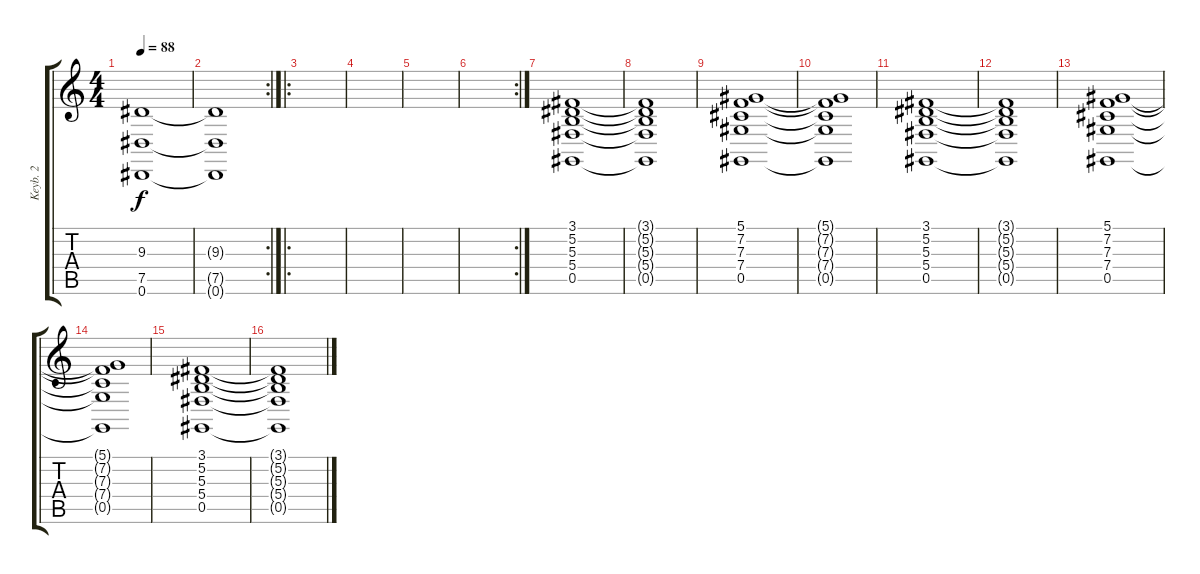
\track ("Keyb. 2" "Keyb. 2") {instrument stringensemble1}
\staff {score tabs}
\tuning (Eb4 Bb3 Gb3 Db3 Ab2 Eb2) {hide}
\ts (4 4)
\tempo 88
\clef g2
\ks c
(9.3 7.5 0.6).1{dy f} |
\rc 2
(9.3{t} 7.5{t} 0.6{t}).1 |
\ro
|
|
|
\rc 2
|
(3.1 5.2 5.3 5.4 0.5).1 |
(3.1{t} 5.2{t} 5.3{t} 5.4{t} 0.5{t}).1 |
(5.1 7.2 7.3 7.4 0.5).1 |
(5.1{t} 7.2{t} 7.3{t} 7.4{t} 0.5{t}).1 |
(3.1 5.2 5.3 5.4 0.5).1 |
(3.1{t} 5.2{t} 5.3{t} 5.4{t} 0.5{t}).1 |
(5.1 7.2 7.3 7.4 0.5).1 |
(5.1{t} 7.2{t} 7.3{t} 7.4{t} 0.5{t}).1 |
(3.1 5.2 5.3 5.4 0.5).1 |
(3.1{t} 5.2{t} 5.3{t} 5.4{t} 0.5{t}).1
